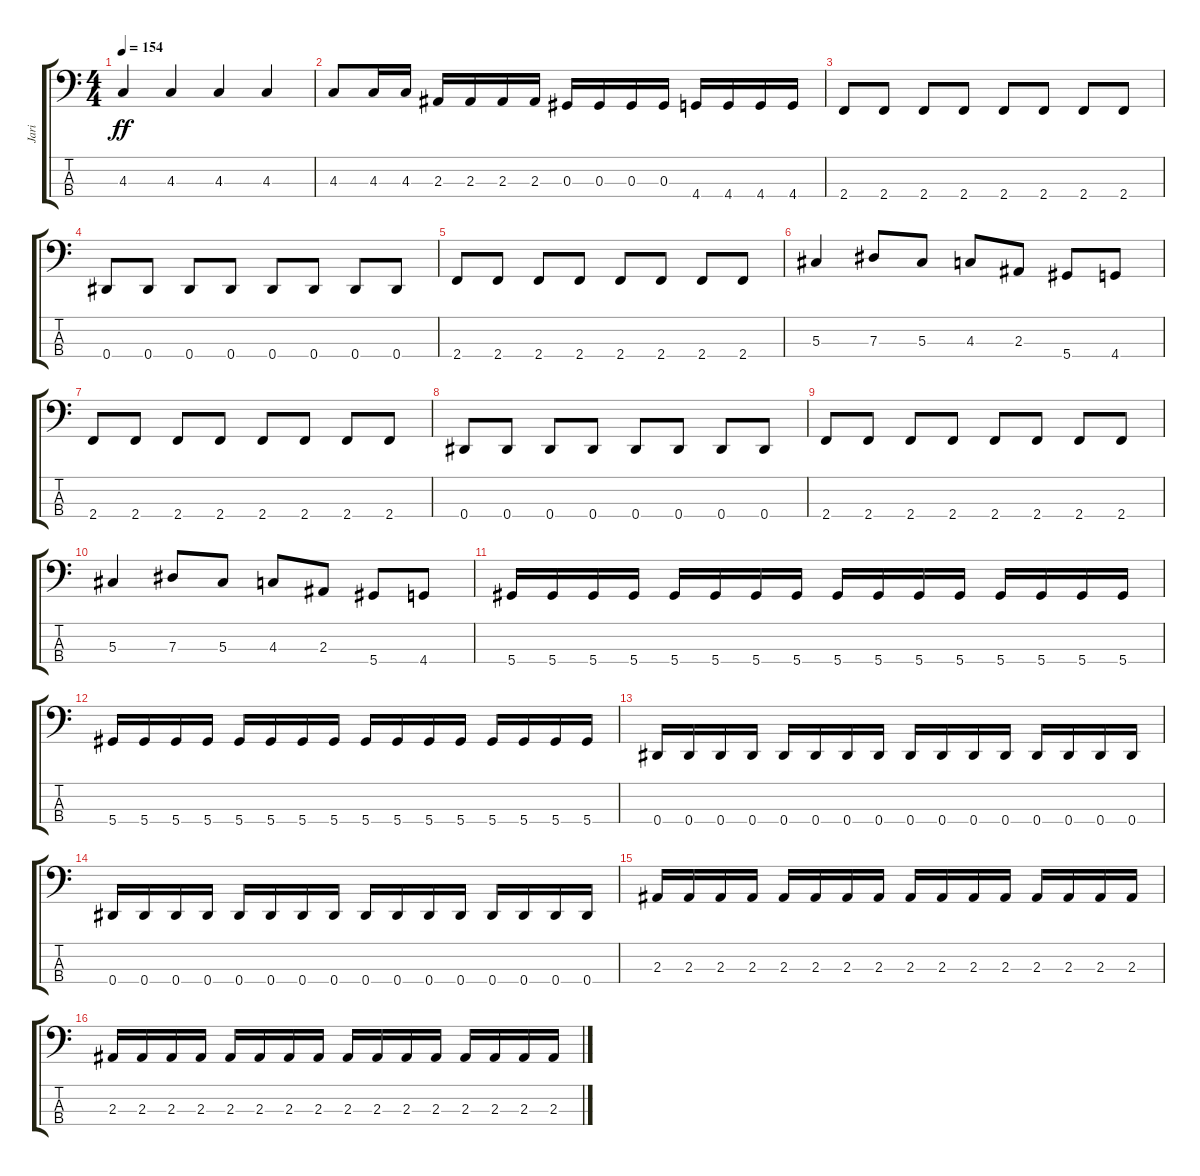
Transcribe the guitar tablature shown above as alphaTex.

\track ("Jari" "Jari") {instrument electricbassfinger}
\staff {score tabs}
\tuning (Gb2 Db2 Ab1 Eb1) {hide}
\ts (4 4)
\tempo 154
\clef f4
\ks c
4.3.4{dy ff} 4.3.4 4.3.4 4.3.4 |
4.3.8 4.3.16 4.3.16 2.3.16 2.3.16 2.3.16 2.3.16 0.3.16 0.3.16 0.3.16 0.3.16 4.4.16 4.4.16 4.4.16 4.4.16 |
2.4.8 2.4.8 2.4.8 2.4.8 2.4.8 2.4.8 2.4.8 2.4.8 |
0.4.8 0.4.8 0.4.8 0.4.8 0.4.8 0.4.8 0.4.8 0.4.8 |
2.4.8 2.4.8 2.4.8 2.4.8 2.4.8 2.4.8 2.4.8 2.4.8 |
5.3.4 7.3.8 5.3.8 4.3.8 2.3.8 5.4.8 4.4.8 |
2.4.8 2.4.8 2.4.8 2.4.8 2.4.8 2.4.8 2.4.8 2.4.8 |
0.4.8 0.4.8 0.4.8 0.4.8 0.4.8 0.4.8 0.4.8 0.4.8 |
2.4.8 2.4.8 2.4.8 2.4.8 2.4.8 2.4.8 2.4.8 2.4.8 |
5.3.4 7.3.8 5.3.8 4.3.8 2.3.8 5.4.8 4.4.8 |
5.4.16 5.4.16 5.4.16 5.4.16 5.4.16 5.4.16 5.4.16 5.4.16 5.4.16 5.4.16 5.4.16 5.4.16 5.4.16 5.4.16 5.4.16 5.4.16 |
5.4.16 5.4.16 5.4.16 5.4.16 5.4.16 5.4.16 5.4.16 5.4.16 5.4.16 5.4.16 5.4.16 5.4.16 5.4.16 5.4.16 5.4.16 5.4.16 |
0.4.16 0.4.16 0.4.16 0.4.16 0.4.16 0.4.16 0.4.16 0.4.16 0.4.16 0.4.16 0.4.16 0.4.16 0.4.16 0.4.16 0.4.16 0.4.16 |
0.4.16 0.4.16 0.4.16 0.4.16 0.4.16 0.4.16 0.4.16 0.4.16 0.4.16 0.4.16 0.4.16 0.4.16 0.4.16 0.4.16 0.4.16 0.4.16 |
2.3.16 2.3.16 2.3.16 2.3.16 2.3.16 2.3.16 2.3.16 2.3.16 2.3.16 2.3.16 2.3.16 2.3.16 2.3.16 2.3.16 2.3.16 2.3.16 |
2.3.16 2.3.16 2.3.16 2.3.16 2.3.16 2.3.16 2.3.16 2.3.16 2.3.16 2.3.16 2.3.16 2.3.16 2.3.16 2.3.16 2.3.16 2.3.16
